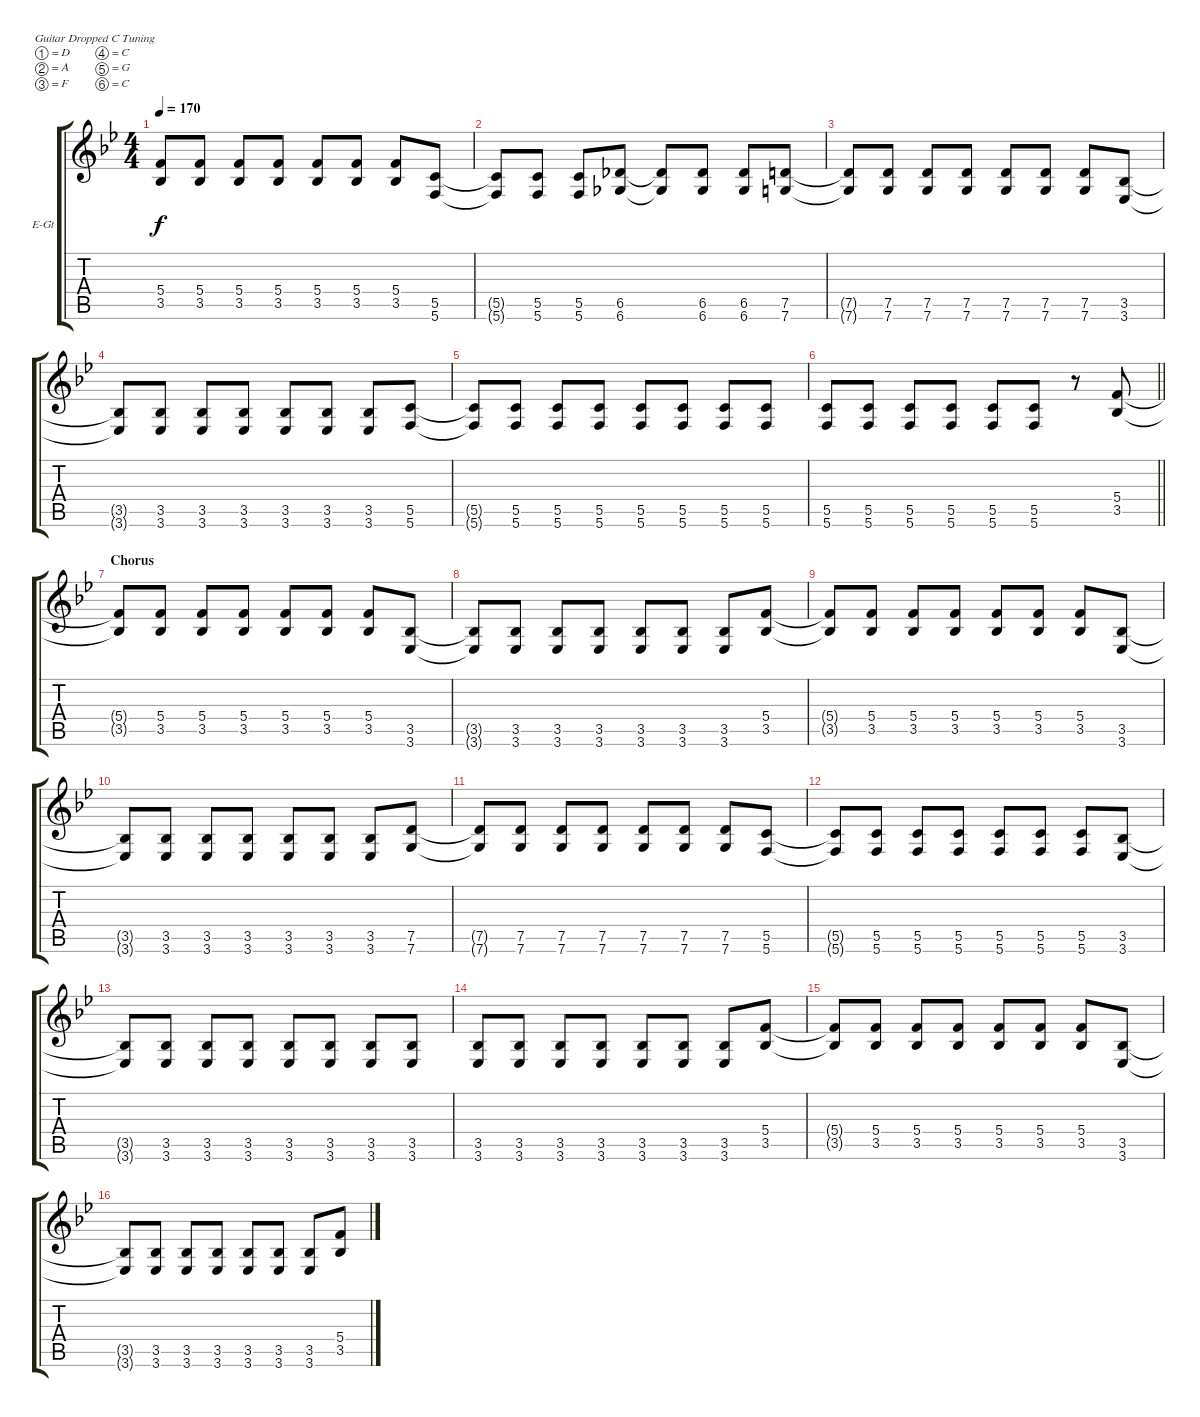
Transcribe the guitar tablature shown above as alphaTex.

\defaultSystemsLayout 4
\bracketExtendMode groupsimilarinstruments
\firstSystemTrackNameOrientation horizontal
\otherSystemsTrackNameOrientation horizontal
\track ("Guitar 1" "E-Gt") {instrument distortionguitar}
\staff {score tabs}
\tuning (D4 A3 F3 C3 G2 C2)
\ts (4 4)
\tempo 170
\clef g2
\ks bb
(3.5{t} 5.4{t}).8{dy f} (3.5 5.4).8 (3.5 5.4).8 (3.5 5.4).8 (3.5 5.4).8 (3.5 5.4).8 (3.5 5.4).8 (5.5 5.6).8 |
(5.6{t} 5.5{t}).8 (5.6 5.5).8 (5.6 5.5).8 (6.6 6.5).8 (6.6{t} 6.5{t}).8 (6.6 6.5).8 (6.6 6.5).8 (7.6 7.5).8 |
(7.5{t} 7.6{t}).8 (7.5 7.6).8 (7.5 7.6).8 (7.5 7.6).8 (7.5 7.6).8 (7.5 7.6).8 (7.5 7.6).8 (3.5 3.6).8 |
(3.5{t} 3.6{t}).8 (3.5 3.6).8 (3.5 3.6).8 (3.5 3.6).8 (3.5 3.6).8 (3.5 3.6).8 (3.5 3.6).8 (5.5 5.6).8 |
(5.6{t} 5.5{t}).8 (5.6 5.5).8 (5.6 5.5).8 (5.6 5.5).8 (5.6 5.5).8 (5.6 5.5).8 (5.6 5.5).8 (5.6 5.5).8 |
\barLineRight lightlight
(5.6 5.5).8 (5.6 5.5).8 (5.6 5.5).8 (5.6 5.5).8 (5.6 5.5).8 (5.6 5.5).8 r.8 (3.5 5.4).8 |
\section ("" "Chorus")
(3.5{t} 5.4{t}).8 (3.5 5.4).8 (3.5 5.4).8 (3.5 5.4).8 (3.5 5.4).8 (3.5 5.4).8 (3.5 5.4).8 (3.5 3.6).8 |
(3.5{t} 3.6{t}).8 (3.5 3.6).8 (3.5 3.6).8 (3.5 3.6).8 (3.5 3.6).8 (3.5 3.6).8 (3.5 3.6).8 (3.5 5.4).8 |
(3.5{t} 5.4{t}).8 (3.5 5.4).8 (3.5 5.4).8 (3.5 5.4).8 (3.5 5.4).8 (3.5 5.4).8 (3.5 5.4).8 (3.5 3.6).8 |
(3.5{t} 3.6{t}).8 (3.5 3.6).8 (3.5 3.6).8 (3.5 3.6).8 (3.5 3.6).8 (3.5 3.6).8 (3.5 3.6).8 (7.5 7.6).8 |
(7.5{t} 7.6{t}).8 (7.5 7.6).8 (7.5 7.6).8 (7.5 7.6).8 (7.5 7.6).8 (7.5 7.6).8 (7.5 7.6).8 (5.6 5.5).8 |
(5.6{t} 5.5{t}).8 (5.6 5.5).8 (5.6 5.5).8 (5.6 5.5).8 (5.6 5.5).8 (5.6 5.5).8 (5.6 5.5).8 (3.5 3.6).8 |
(3.5{t} 3.6{t}).8 (3.5 3.6).8 (3.5 3.6).8 (3.5 3.6).8 (3.5 3.6).8 (3.5 3.6).8 (3.5 3.6).8 (3.5 3.6).8 |
(3.5 3.6).8 (3.5 3.6).8 (3.5 3.6).8 (3.5 3.6).8 (3.5 3.6).8 (3.5 3.6).8 (3.5 3.6).8 (3.5 5.4).8 |
(3.5{t} 5.4{t}).8 (3.5 5.4).8 (3.5 5.4).8 (3.5 5.4).8 (3.5 5.4).8 (3.5 5.4).8 (3.5 5.4).8 (3.5 3.6).8 |
(3.5{t} 3.6{t}).8 (3.5 3.6).8 (3.5 3.6).8 (3.5 3.6).8 (3.5 3.6).8 (3.5 3.6).8 (3.5 3.6).8 (3.5 5.4).8
